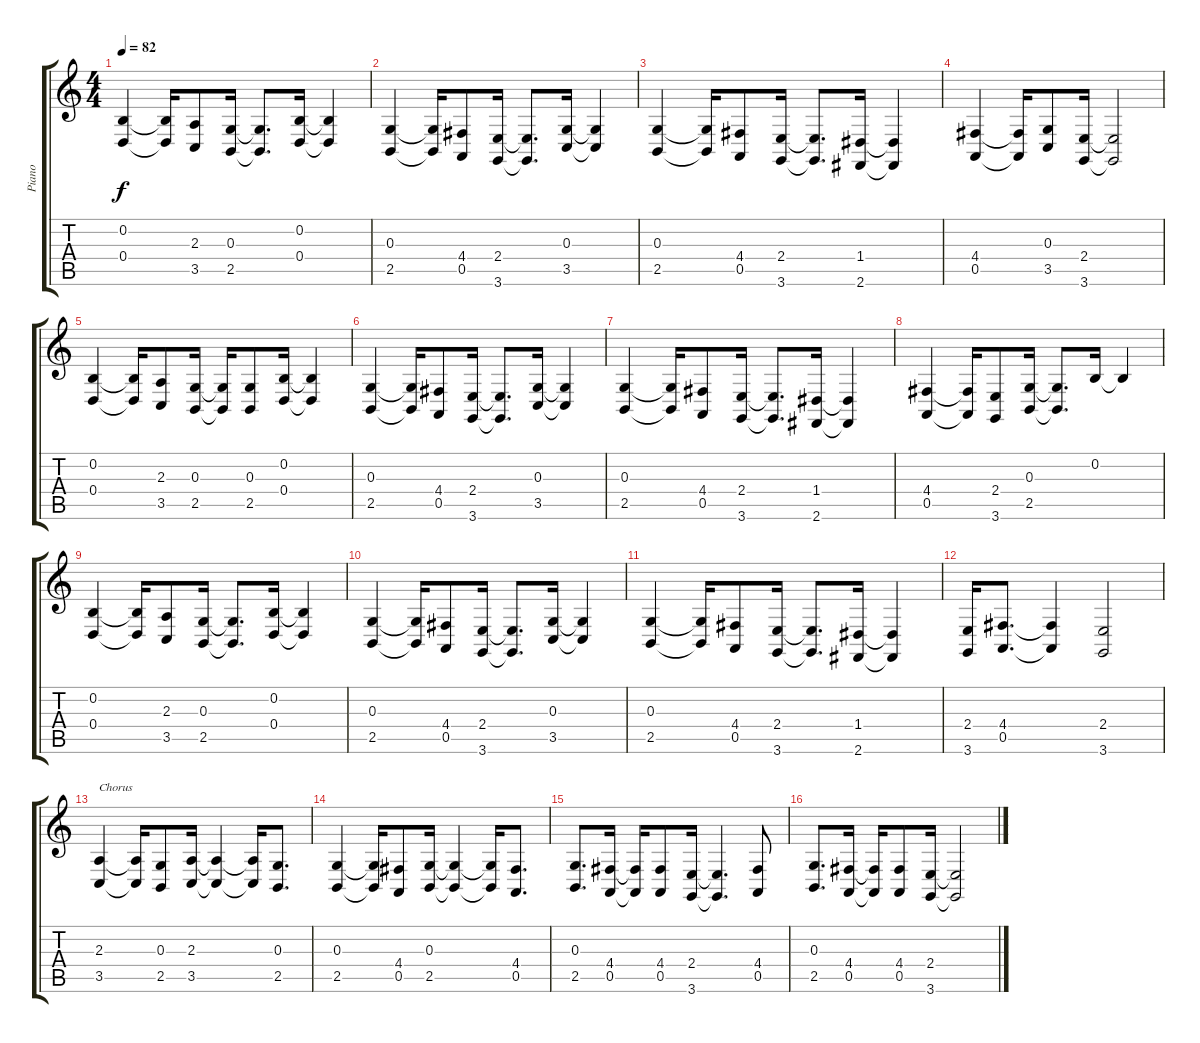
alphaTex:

\track ("Piano" "Piano") {instrument electricgrandpiano}
\staff {score tabs}
\tuning (E4 B3 G3 D3 A2 E2) {hide}
\ts (4 4)
\tempo 82
\clef g2
\ks c
(0.2 0.4).4{dy f} (0.2{t} 0.4{t}).16 (2.3 3.5).8 (0.3 2.5).16 (0.3{t} 2.5{t}).8{d} (0.2 0.4).16 (0.2{t} 0.4{t}).4 |
(0.3 2.5).4 (0.3{t} 2.5{t}).16 (4.4 0.5).8 (2.4 3.6).16 (2.4{t} 3.6{t}).8{d} (0.3 3.5).16 (0.3{t} 3.5{t}).4 |
(0.3 2.5).4 (0.3{t} 2.5{t}).16 (4.4 0.5).8 (2.4 3.6).16 (2.4{t} 3.6{t}).8{d} (1.4 2.6).16 (1.4{t} 2.6{t}).4 |
(4.4 0.5).4 (4.4{t} 0.5{t}).16 (0.3 3.5).8 (2.4 3.6).16 (2.4{t} 3.6{t}).2 |
(0.2 0.4).4 (0.2{t} 0.4{t}).16 (2.3 3.5).8 (0.3 2.5).16 (0.3{t} 2.5{t}).16 (0.3 2.5).8 (0.2 0.4).16 (0.2{t} 0.4{t}).4 |
(0.3 2.5).4 (0.3{t} 2.5{t}).16 (4.4 0.5).8 (2.4 3.6).16 (2.4{t} 3.6{t}).8{d} (0.3 3.5).16 (0.3{t} 3.5{t}).4 |
(0.3 2.5).4 (0.3{t} 2.5{t}).16 (4.4 0.5).8 (2.4 3.6).16 (2.4{t} 3.6{t}).8{d} (1.4 2.6).16 (1.4{t} 2.6{t}).4 |
(4.4 0.5).4 (4.4{t} 0.5{t}).16 (2.4 3.6).8 (0.3 2.5).16 (0.3{t} 2.5{t}).8{d} 0.2.16 0.2{t}.4 |
(0.2 0.4).4 (0.2{t} 0.4{t}).16 (2.3 3.5).8 (0.3 2.5).16 (0.3{t} 2.5{t}).8{d} (0.2 0.4).16 (0.2{t} 0.4{t}).4 |
(0.3 2.5).4 (0.3{t} 2.5{t}).16 (4.4 0.5).8 (2.4 3.6).16 (2.4{t} 3.6{t}).8{d} (0.3 3.5).16 (0.3{t} 3.5{t}).4 |
(0.3 2.5).4 (0.3{t} 2.5{t}).16 (4.4 0.5).8 (2.4 3.6).16 (2.4{t} 3.6{t}).8{d} (1.4 2.6).16 (1.4{t} 2.6{t}).4 |
(2.4 3.6).16 (4.4 0.5).8{d} (4.4{t} 0.5{t}).4 (2.4 3.6).2 |
(2.3 3.5).4{txt "Chorus"} (2.3{t} 3.5{t}).16 (0.3 2.5).8 (2.3 3.5).16 (2.3{t} 3.5{t}).4 (2.3{t} 3.5{t}).16 (0.3 2.5).8{d} |
(0.3 2.5).4 (0.3{t} 2.5{t}).16 (4.4 0.5).8 (0.3 2.5).16 (0.3{t} 2.5{t}).4 (0.3{t} 2.5{t}).16 (4.4 0.5).8{d} |
(0.3 2.5).8{d} (4.4 0.5).16 (4.4{t} 0.5{t}).16 (4.4 0.5).8 (2.4 3.6).16 (2.4{t} 3.6{t}).4{d} (4.4 0.5).8 |
(0.3 2.5).8{d} (4.4 0.5).16 (4.4{t} 0.5{t}).16 (4.4 0.5).8 (2.4 3.6).16 (2.4{t} 3.6{t}).2
